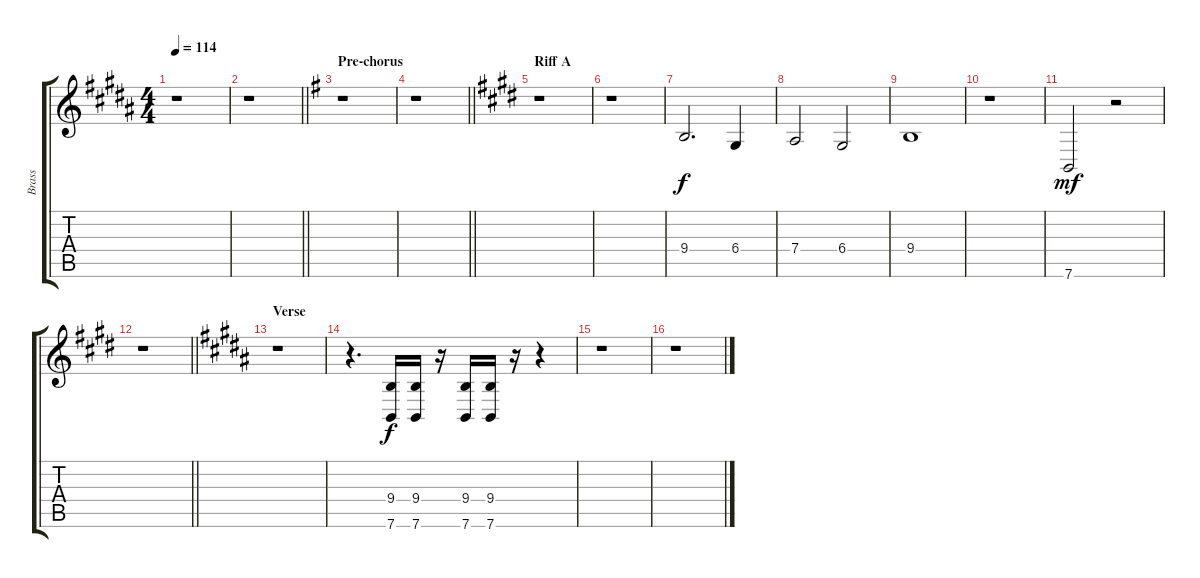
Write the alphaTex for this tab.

\track ("Brass" "Brass") {instrument brasssection}
\staff {score tabs}
\tuning (E4 B3 G3 D3 A2 E2) {hide}
\ts (4 4)
\tempo 114
\clef g2
\ks b
r.1{dy f} |
\barLineRight lightlight
r.1 |
\section ("" "Pre-chorus")
\ks eminor
r.1 |
\barLineRight lightlight
r.1 |
\section ("" "Riff A")
\ks e
r.1 |
r.1 |
9.4.2{d} 6.4.4 |
7.4.2 6.4.2 |
9.4.1 |
r.1 |
7.6.2{dy mf} r.2 |
\barLineRight lightlight
r.1 |
\section ("" "Verse")
\ks b
r.1 |
r.4{d balance 3} (9.4 7.6).16{dy f} (9.4 7.6).16 r.16 (9.4 7.6).16 (9.4 7.6).16 r.16 r.4 |
r.1 |
r.1
